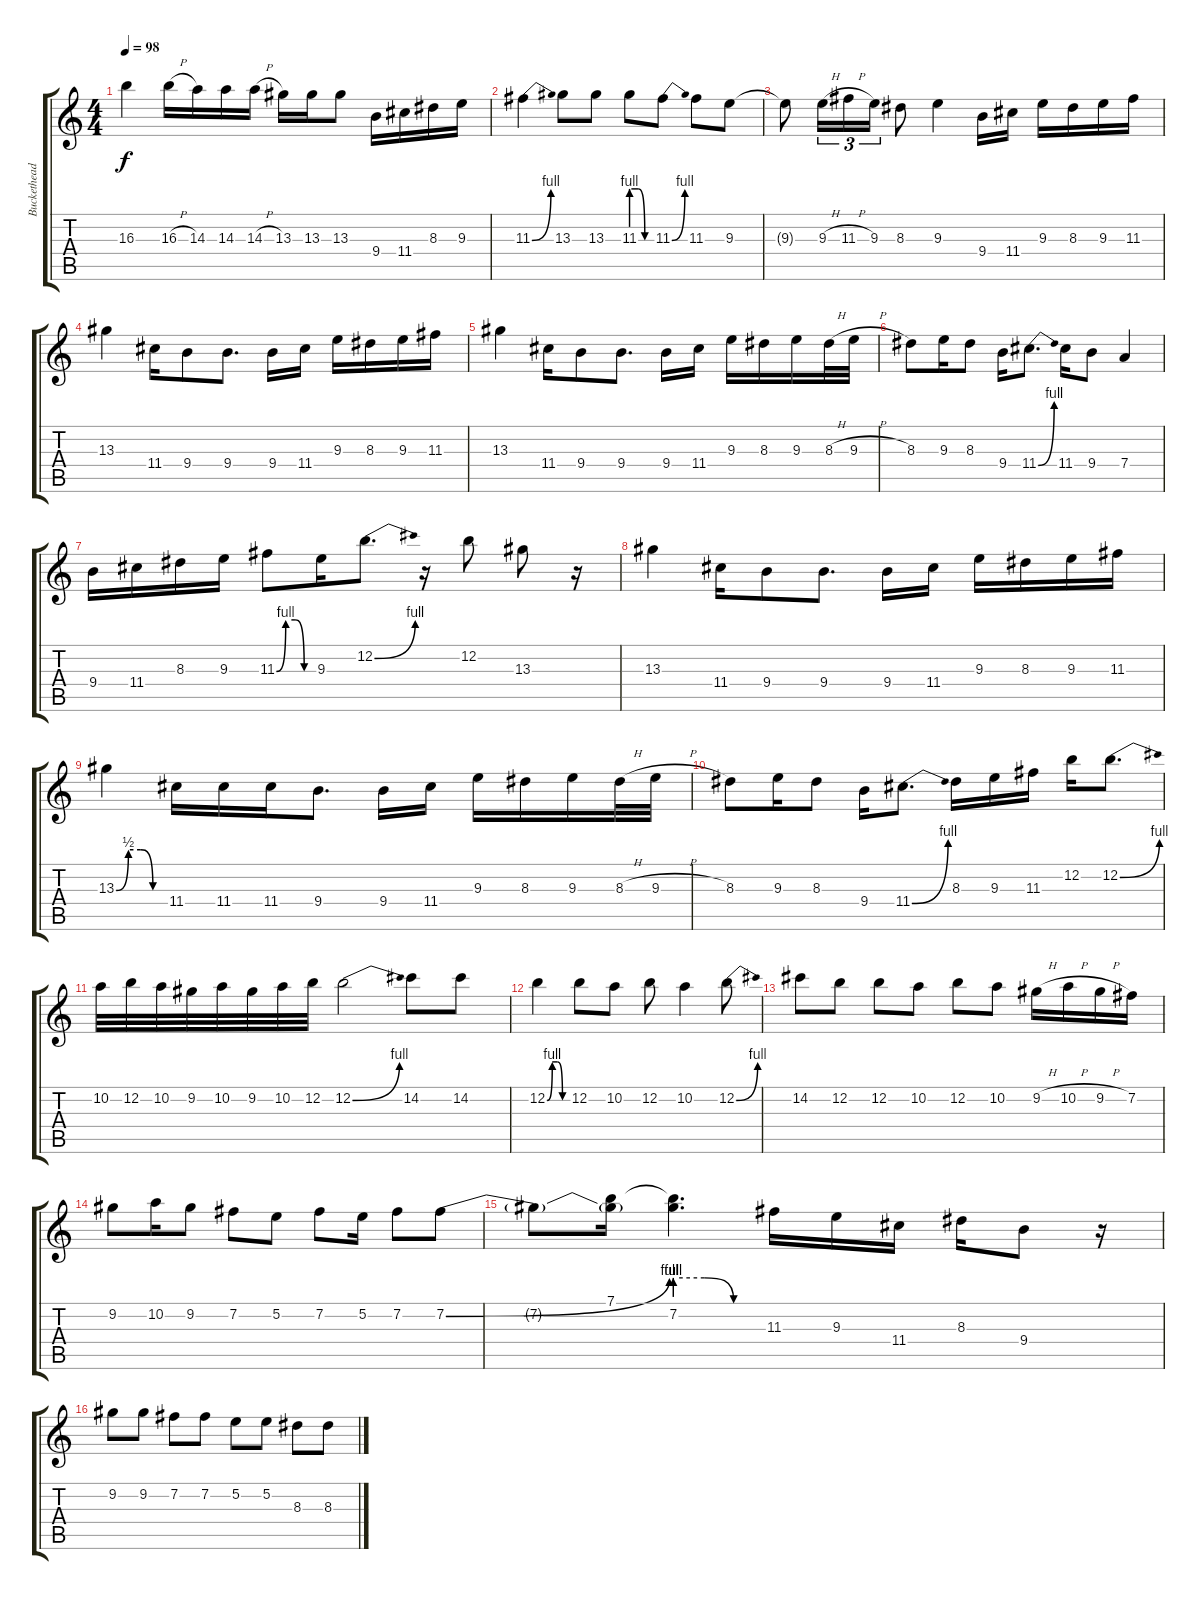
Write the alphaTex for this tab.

\track ("Buckethead" "Buckethead") {instrument distortionguitar}
\staff {score tabs}
\tuning (E4 B3 G3 D3 A2 E2) {hide}
\ts (4 4)
\tempo 98
\clef g2
\ks c
16.3{t}.4{dy f} 16.3{h}.16 14.3.16 14.3.16 14.3{h}.16 13.3.16 13.3.16 13.3.8 9.4.16 11.4.16 8.3.16 9.3.16 |
11.3{be (bend 0 0 60 4)}.4 13.3.8 13.3.8 11.3{be (custom 0 4 20 4 40 0 60 0)}.8 11.3{be (bend 0 0 60 4)}.8 11.3.8 9.3.8 |
9.3{t}.8 9.3{h}.16{tu (3 2)} 11.3{h}.16{tu (3 2)} 9.3.16{tu (3 2)} 8.3.8 9.3.4 9.4.16 11.4.16 9.3.16 8.3.16 9.3.16 11.3.16 |
13.3.4 11.4.16 9.4.8 9.4.8{d} 9.4.16 11.4.16 9.3.16 8.3.16 9.3.16 11.3.16 |
13.3.4 11.4.16 9.4.8 9.4.8{d} 9.4.16 11.4.16 9.3.16 8.3.16 9.3.16 8.3{h}.32 9.3{h}.32 |
8.3.8 9.3.16 8.3.8 9.4.16 11.4{be (bend 0 0 60 4)}.8{d} 11.4.16 9.4.8 7.4.4 |
9.4.16 11.4.16 8.3.16 9.3.16 11.3{be (custom 0 0 15 4 30 4 45 0 60 0)}.8 9.3.16 12.2{be (bend 0 0 60 4)}.8{d} r.16 12.2.8 13.3.8 r.16 |
13.3.4 11.4.16 9.4.8 9.4.8{d} 9.4.16 11.4.16 9.3.16 8.3.16 9.3.16 11.3.16 |
13.3{be (custom 0 0 15 2 30 2 45 0 60 0)}.4 11.4.16 11.4.16 11.4.16 9.4.8{d} 9.4.16 11.4.16 9.3.16 8.3.16 9.3.16 8.3{h}.32 9.3{h}.32 |
8.3.8 9.3.16 8.3.8 9.4.16 11.4{be (bend 0 0 60 4)}.8{d} 8.3.16 9.3.16 11.3.16 12.2.16 12.2{be (bend 0 0 60 4)}.8{d} |
10.2.32 12.2.32 10.2.32 9.2.32 10.2.32 9.2.32 10.2.32 12.2.32 12.2{be (bend 0 0 60 4)}.2 14.2.8 14.2.8 |
12.2{be (custom 0 0 15 4 30 4 45 0 60 0)}.4 12.2.8 10.2.8 12.2.8 10.2.4 12.2{be (bend 0 0 60 4)}.8 |
14.2.8 12.2.8 12.2.8 10.2.8 12.2.8 10.2.8 9.2{h}.16 10.2{h}.16 9.2{h}.16 7.2.16 |
9.2.8 10.2.16 9.2.8 7.2.8 5.2.8 7.2.8 5.2.16 7.2.8 7.2{be (bend 0 0 60 4)}.8 |
7.2{t}.8 (7.1 7.2{t}).16 (7.1{t} 7.2{be (custom 0 4 20 4 40 0 60 0)}).4{d} 11.3.16 9.3.16 11.4.16 8.3.16 9.4.8 r.16 |
9.2.8 9.2.8 7.2.8 7.2.8 5.2.8 5.2.8 8.3.8 8.3.8
